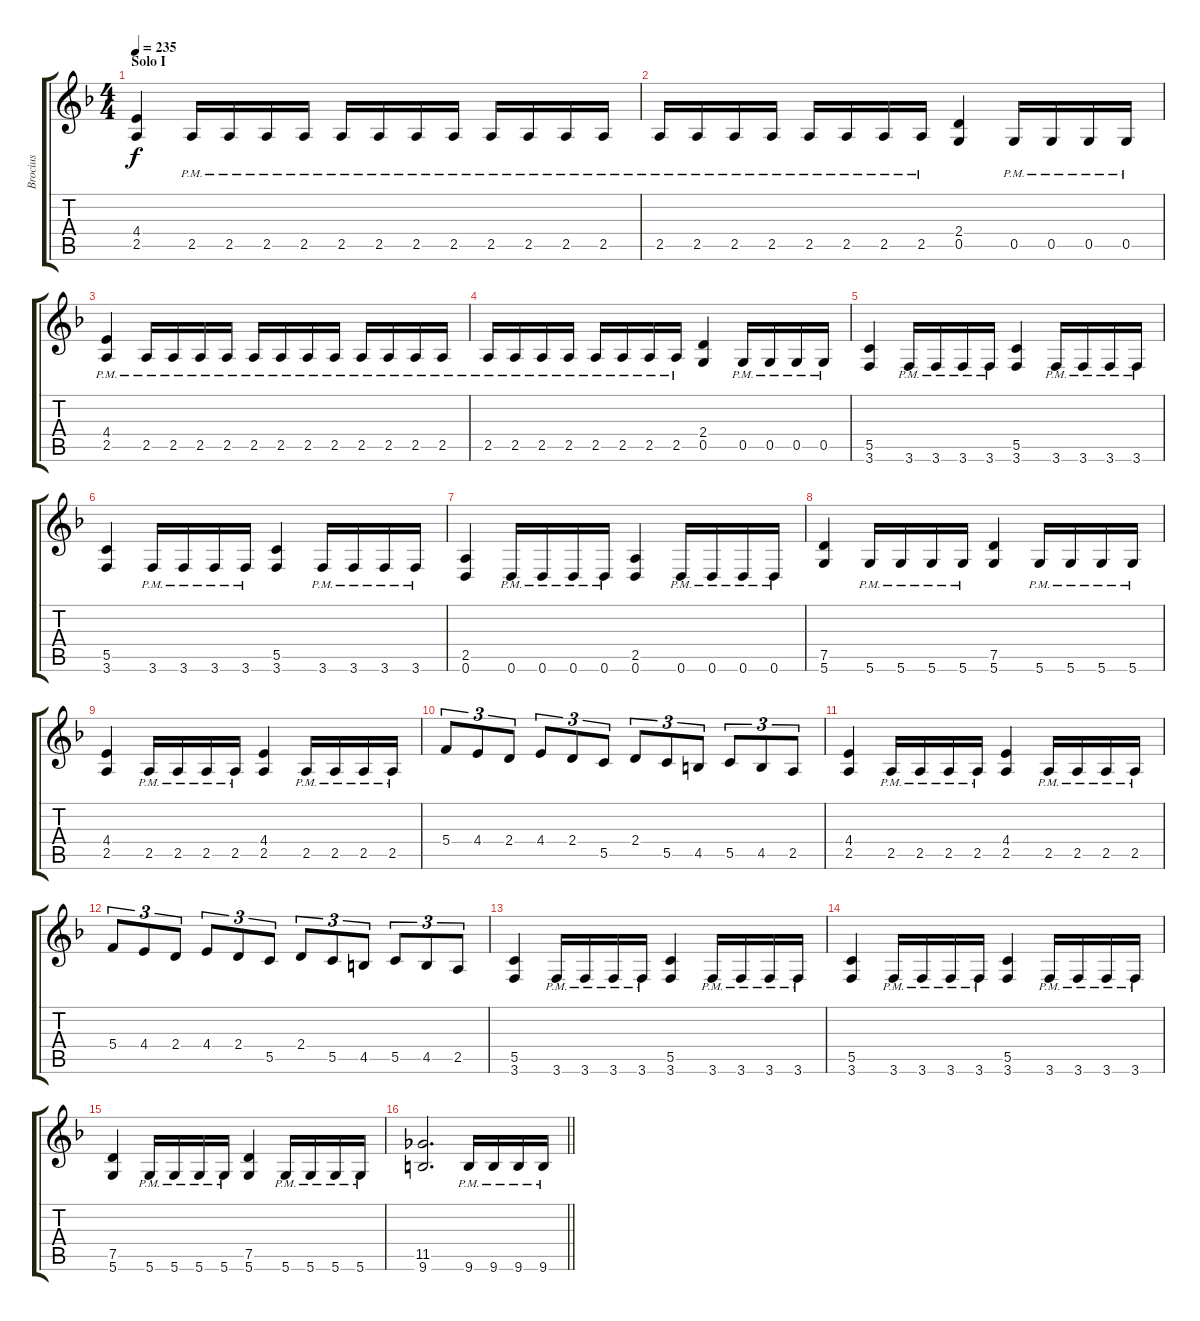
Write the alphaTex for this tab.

\track ("Brocius" "Brocius") {instrument distortionguitar}
\staff {score tabs}
\tuning (D4 A3 F3 C3 G2 D2) {hide}
\ts (4 4)
\section ("" "Solo I")
\tempo 235
\clef g2
\ks f
(4.4 2.5).4{dy f} 2.5{pm}.16 2.5{pm}.16 2.5{pm}.16 2.5{pm}.16 2.5{pm}.16 2.5{pm}.16 2.5{pm}.16 2.5{pm}.16 2.5{pm}.16 2.5{pm}.16 2.5{pm}.16 2.5{pm}.16 |
2.5{pm}.16 2.5{pm}.16 2.5{pm}.16 2.5{pm}.16 2.5{pm}.16 2.5{pm}.16 2.5{pm}.16 2.5{pm}.16 (2.4 0.5).4 0.5{pm}.16 0.5{pm}.16 0.5{pm}.16 0.5{pm}.16 |
(4.4{pm} 2.5{pm}).4 2.5{pm}.16 2.5{pm}.16 2.5{pm}.16 2.5{pm}.16 2.5{pm}.16 2.5{pm}.16 2.5{pm}.16 2.5{pm}.16 2.5{pm}.16 2.5{pm}.16 2.5{pm}.16 2.5{pm}.16 |
2.5{pm}.16 2.5{pm}.16 2.5{pm}.16 2.5{pm}.16 2.5{pm}.16 2.5{pm}.16 2.5{pm}.16 2.5{pm}.16 (2.4 0.5).4 0.5{pm}.16 0.5{pm}.16 0.5{pm}.16 0.5{pm}.16 |
(5.5 3.6).4 3.6{pm}.16 3.6{pm}.16 3.6{pm}.16 3.6{pm}.16 (5.5 3.6).4 3.6{pm}.16 3.6{pm}.16 3.6{pm}.16 3.6{pm}.16 |
(5.5 3.6).4 3.6{pm}.16 3.6{pm}.16 3.6{pm}.16 3.6{pm}.16 (5.5 3.6).4 3.6{pm}.16 3.6{pm}.16 3.6{pm}.16 3.6{pm}.16 |
(2.5 0.6).4 0.6{pm}.16 0.6{pm}.16 0.6{pm}.16 0.6{pm}.16 (2.5 0.6).4 0.6{pm}.16 0.6{pm}.16 0.6{pm}.16 0.6{pm}.16 |
(7.5 5.6).4 5.6{pm}.16 5.6{pm}.16 5.6{pm}.16 5.6{pm}.16 (7.5 5.6).4 5.6{pm}.16 5.6{pm}.16 5.6{pm}.16 5.6{pm}.16 |
(4.4 2.5).4 2.5{pm}.16 2.5{pm}.16 2.5{pm}.16 2.5{pm}.16 (4.4 2.5).4 2.5{pm}.16 2.5{pm}.16 2.5{pm}.16 2.5{pm}.16 |
5.4.8{tu (3 2)} 4.4.8{tu (3 2)} 2.4.8{tu (3 2)} 4.4.8{tu (3 2)} 2.4.8{tu (3 2)} 5.5.8{tu (3 2)} 2.4.8{tu (3 2)} 5.5.8{tu (3 2)} 4.5.8{tu (3 2)} 5.5.8{tu (3 2)} 4.5.8{tu (3 2)} 2.5.8{tu (3 2)} |
(4.4 2.5).4 2.5{pm}.16 2.5{pm}.16 2.5{pm}.16 2.5{pm}.16 (4.4 2.5).4 2.5{pm}.16 2.5{pm}.16 2.5{pm}.16 2.5{pm}.16 |
5.4.8{tu (3 2)} 4.4.8{tu (3 2)} 2.4.8{tu (3 2)} 4.4.8{tu (3 2)} 2.4.8{tu (3 2)} 5.5.8{tu (3 2)} 2.4.8{tu (3 2)} 5.5.8{tu (3 2)} 4.5.8{tu (3 2)} 5.5.8{tu (3 2)} 4.5.8{tu (3 2)} 2.5.8{tu (3 2)} |
(5.5 3.6).4 3.6{pm}.16 3.6{pm}.16 3.6{pm}.16 3.6{pm}.16 (5.5 3.6).4 3.6{pm}.16 3.6{pm}.16 3.6{pm}.16 3.6{pm}.16 |
(5.5 3.6).4 3.6{pm}.16 3.6{pm}.16 3.6{pm}.16 3.6{pm}.16 (5.5 3.6).4 3.6{pm}.16 3.6{pm}.16 3.6{pm}.16 3.6{pm}.16 |
(7.5 5.6).4 5.6{pm}.16 5.6{pm}.16 5.6{pm}.16 5.6{pm}.16 (7.5 5.6).4 5.6{pm}.16 5.6{pm}.16 5.6{pm}.16 5.6{pm}.16 |
\barLineRight lightlight
(11.5 9.6).2{d} 9.6{pm}.16 9.6{pm}.16 9.6{pm}.16 9.6{pm}.16
